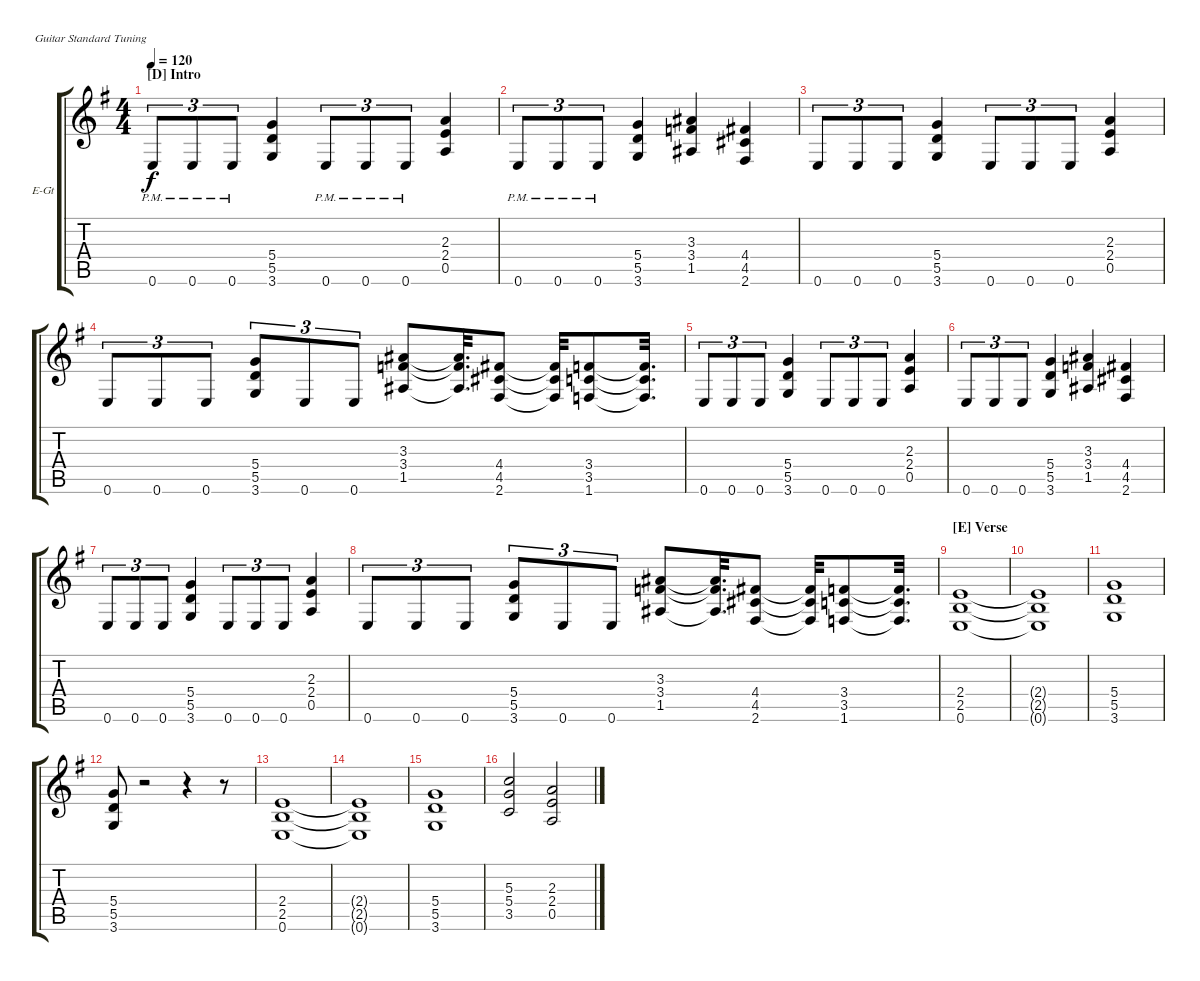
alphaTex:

\defaultSystemsLayout 4
\bracketExtendMode groupsimilarinstruments
\firstSystemTrackNameOrientation horizontal
\otherSystemsTrackNameOrientation horizontal
\track ("Guitar 2" "E-Gt") {multiBarRest instrument distortionguitar}
\staff {score tabs}
\tuning (E4 B3 G3 D3 A2 E2)
\ts (4 4)
\section ("D" "Intro")
\tempo 120
\clef g2
\ks g
0.6{pm}.8{tu (3 2) dy f} 0.6{pm}.8{tu (3 2)} 0.6{pm}.8{tu (3 2)} (5.4 5.5 3.6).4 0.6{pm}.8{tu (3 2)} 0.6{pm}.8{tu (3 2)} 0.6{pm}.8{tu (3 2)} (2.3 2.4 0.5).4 |
0.6{pm}.8{tu (3 2)} 0.6{pm}.8{tu (3 2)} 0.6{pm}.8{tu (3 2)} (5.4 5.5 3.6).4 (3.3 3.4 1.5).4 (4.4 4.5 2.6).4 |
0.6.8{tu (3 2)} 0.6.8{tu (3 2)} 0.6.8{tu (3 2)} (5.4 5.5 3.6).4 0.6.8{tu (3 2)} 0.6.8{tu (3 2)} 0.6.8{tu (3 2)} (2.3 2.4 0.5).4 |
0.6.8{tu (3 2)} 0.6.8{tu (3 2)} 0.6.8{tu (3 2)} (5.4 5.5 3.6).8{tu (3 2)} 0.6.8{tu (3 2)} 0.6.8{tu (3 2)} (3.3 3.4 1.5).8 (3.3{t} 3.4{t} 1.5{t}).32{d} (4.4 4.5 2.6).8 (4.4{t} 4.5{t} 2.6{t}).32 (3.4 3.5 1.6).8 (3.4{t} 3.5{t} 1.6{t}).32{d} |
0.6.8{tu (3 2)} 0.6.8{tu (3 2)} 0.6.8{tu (3 2)} (5.4 5.5 3.6).4 0.6.8{tu (3 2)} 0.6.8{tu (3 2)} 0.6.8{tu (3 2)} (2.3 2.4 0.5).4 |
0.6.8{tu (3 2)} 0.6.8{tu (3 2)} 0.6.8{tu (3 2)} (5.4 5.5 3.6).4 (3.3 3.4 1.5).4 (4.4 4.5 2.6).4 |
0.6.8{tu (3 2)} 0.6.8{tu (3 2)} 0.6.8{tu (3 2)} (5.4 5.5 3.6).4 0.6.8{tu (3 2)} 0.6.8{tu (3 2)} 0.6.8{tu (3 2)} (2.3 2.4 0.5).4 |
0.6.8{tu (3 2)} 0.6.8{tu (3 2)} 0.6.8{tu (3 2)} (5.4 5.5 3.6).8{tu (3 2)} 0.6.8{tu (3 2)} 0.6.8{tu (3 2)} (3.3 3.4 1.5).8 (3.3{t} 3.4{t} 1.5{t}).32{d} (4.4 4.5 2.6).8 (4.4{t} 4.5{t} 2.6{t}).32 (3.4 3.5 1.6).8 (3.4{t} 3.5{t} 1.6{t}).32{d} |
\section ("E" "Verse")
(2.4 2.5 0.6).1 |
(2.4{t} 2.5{t} 0.6{t}).1 |
(5.4 5.5 3.6).1 |
(5.4 5.5 3.6).8 r.2 r.4 r.8 |
(2.4 2.5 0.6).1 |
(2.4{t} 2.5{t} 0.6{t}).1 |
(5.4 5.5 3.6).1 |
(5.3 5.4 3.5).2 (2.3 2.4 0.5).2
